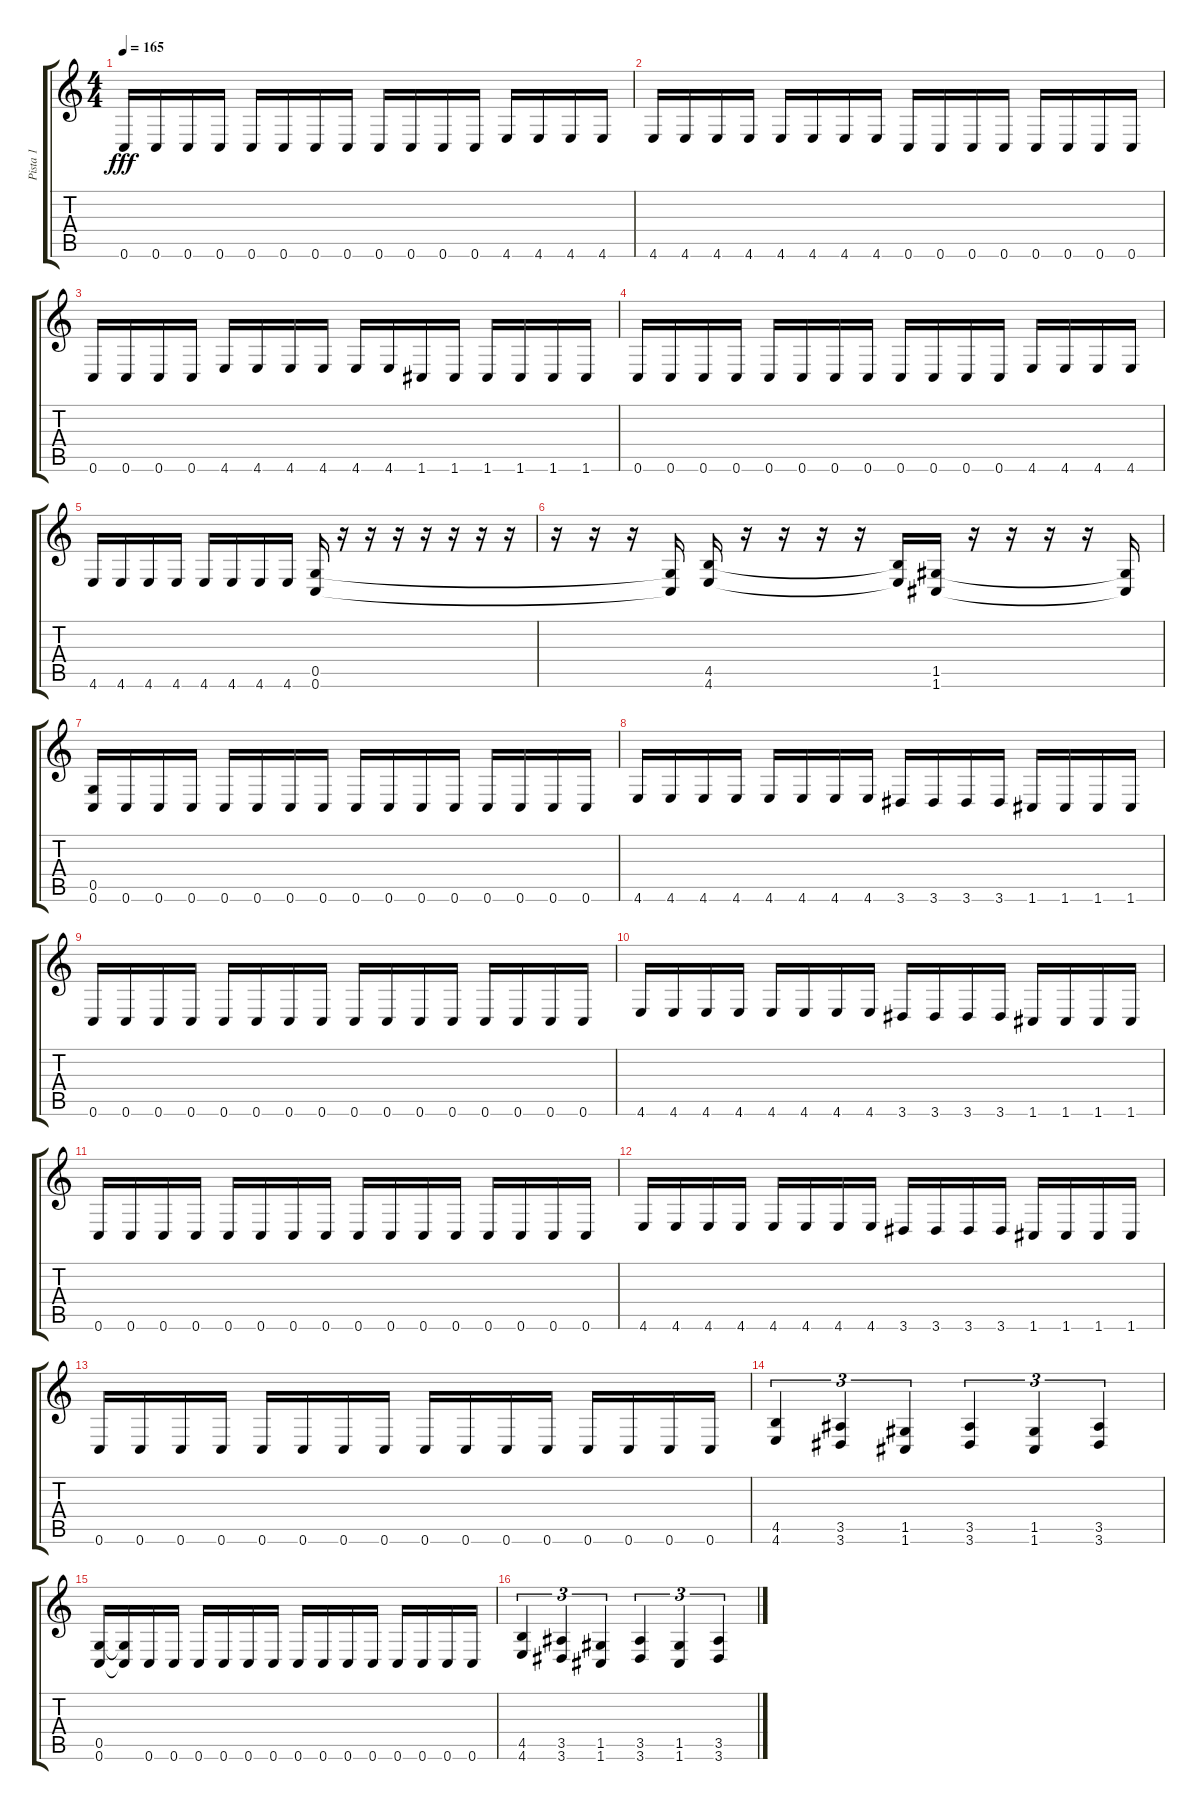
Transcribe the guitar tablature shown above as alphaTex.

\track ("Pista 1" "Pista 1") {instrument distortionguitar}
\staff {score tabs}
\tuning (D4 A3 F3 C3 G2 C2) {hide}
\ts (4 4)
\tempo 165
\clef g2
\ks c
0.6.16{dy fff} 0.6.16 0.6.16 0.6.16 0.6.16 0.6.16 0.6.16 0.6.16 0.6.16 0.6.16 0.6.16 0.6.16 4.6.16 4.6.16 4.6.16 4.6.16 |
4.6.16 4.6.16 4.6.16 4.6.16 4.6.16 4.6.16 4.6.16 4.6.16 0.6.16 0.6.16 0.6.16 0.6.16 0.6.16 0.6.16 0.6.16 0.6.16 |
0.6.16 0.6.16 0.6.16 0.6.16 4.6.16 4.6.16 4.6.16 4.6.16 4.6.16 4.6.16 1.6.16 1.6.16 1.6.16 1.6.16 1.6.16 1.6.16 |
0.6.16 0.6.16 0.6.16 0.6.16 0.6.16 0.6.16 0.6.16 0.6.16 0.6.16 0.6.16 0.6.16 0.6.16 4.6.16 4.6.16 4.6.16 4.6.16 |
4.6.16 4.6.16 4.6.16 4.6.16 4.6.16 4.6.16 4.6.16 4.6.16 (0.5 0.6).16 r.16 r.16 r.16 r.16 r.16 r.16 r.16 |
r.16 r.16 r.16 (0.5{t} 0.6{t}).16 (4.5 4.6).16 r.16 r.16 r.16 r.16 (4.5{t} 4.6{t}).16 (1.5 1.6).16 r.16 r.16 r.16 r.16 (1.5{t} 1.6{t}).16 |
(0.5 0.6).16 0.6.16 0.6.16 0.6.16 0.6.16 0.6.16 0.6.16 0.6.16 0.6.16 0.6.16 0.6.16 0.6.16 0.6.16 0.6.16 0.6.16 0.6.16 |
4.6.16 4.6.16 4.6.16 4.6.16 4.6.16 4.6.16 4.6.16 4.6.16 3.6.16 3.6.16 3.6.16 3.6.16 1.6.16 1.6.16 1.6.16 1.6.16 |
0.6.16 0.6.16 0.6.16 0.6.16 0.6.16 0.6.16 0.6.16 0.6.16 0.6.16 0.6.16 0.6.16 0.6.16 0.6.16 0.6.16 0.6.16 0.6.16 |
4.6.16 4.6.16 4.6.16 4.6.16 4.6.16 4.6.16 4.6.16 4.6.16 3.6.16 3.6.16 3.6.16 3.6.16 1.6.16 1.6.16 1.6.16 1.6.16 |
0.6.16 0.6.16 0.6.16 0.6.16 0.6.16 0.6.16 0.6.16 0.6.16 0.6.16 0.6.16 0.6.16 0.6.16 0.6.16 0.6.16 0.6.16 0.6.16 |
4.6.16 4.6.16 4.6.16 4.6.16 4.6.16 4.6.16 4.6.16 4.6.16 3.6.16 3.6.16 3.6.16 3.6.16 1.6.16 1.6.16 1.6.16 1.6.16 |
0.6.16 0.6.16 0.6.16 0.6.16 0.6.16 0.6.16 0.6.16 0.6.16 0.6.16 0.6.16 0.6.16 0.6.16 0.6.16 0.6.16 0.6.16 0.6.16 |
(4.5 4.6).4{tu (3 2)} (3.5 3.6).4{tu (3 2)} (1.5 1.6).4{tu (3 2)} (3.5 3.6).4{tu (3 2)} (1.5 1.6).4{tu (3 2)} (3.5 3.6).4{tu (3 2)} |
(0.5 0.6).16 (0.5{t} 0.6{t}).16 0.6.16 0.6.16 0.6.16 0.6.16 0.6.16 0.6.16 0.6.16 0.6.16 0.6.16 0.6.16 0.6.16 0.6.16 0.6.16 0.6.16 |
(4.5 4.6).4{tu (3 2)} (3.5 3.6).4{tu (3 2)} (1.5 1.6).4{tu (3 2)} (3.5 3.6).4{tu (3 2)} (1.5 1.6).4{tu (3 2)} (3.5 3.6).4{tu (3 2)}
